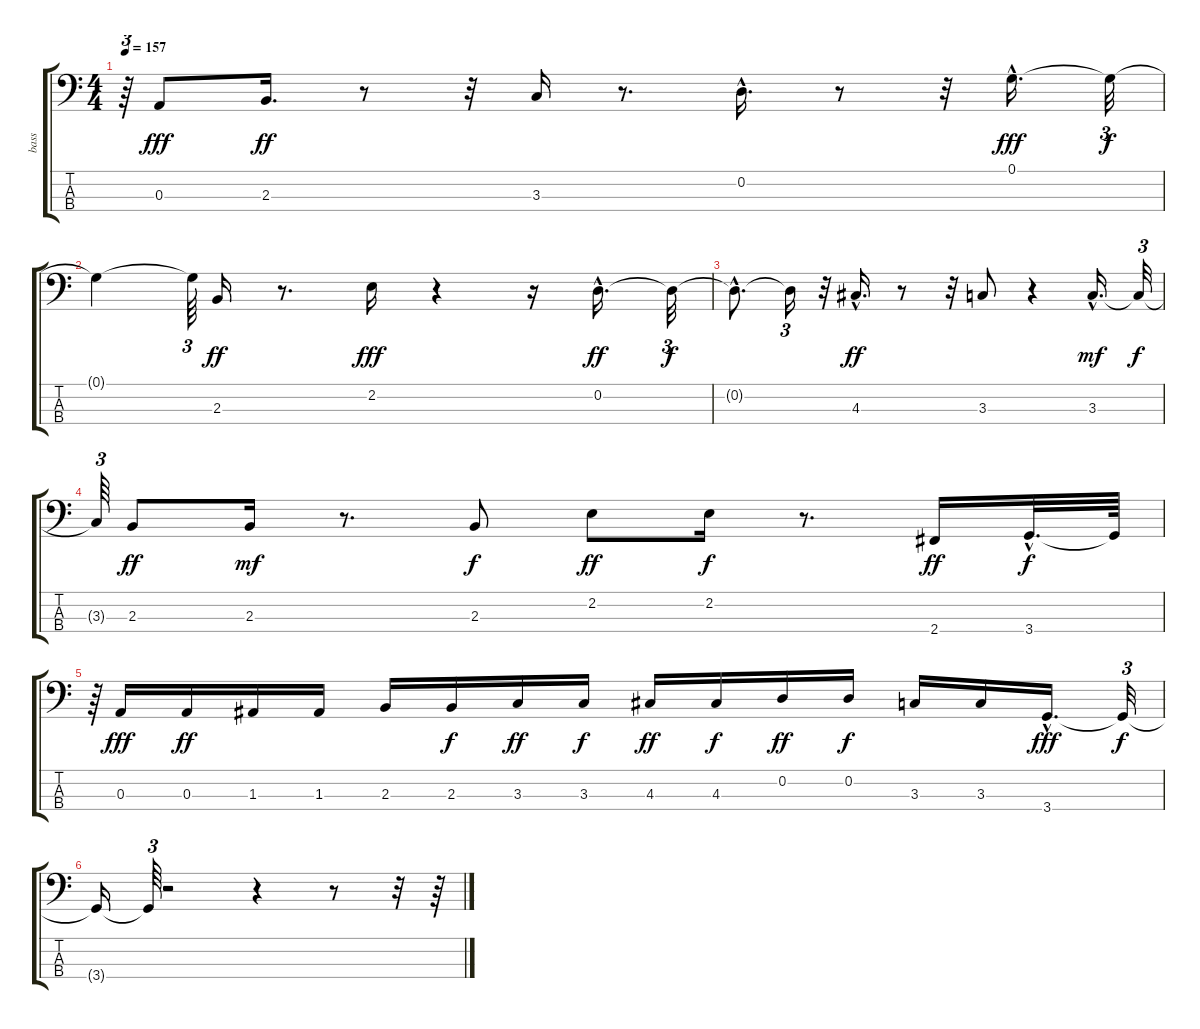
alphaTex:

\track ("bass " "bass ") {instrument fretlessbass}
\staff {score tabs}
\tuning (G2 D2 A1 E1) {hide}
\ts (4 4)
\tempo 157
\clef f4
\ks c
r.64{tu (3 2) dy f} 0.3.8{dy fff} 2.3.16{d dy ff} r.8 r.32 3.3.16 r.8{d} 0.2{hac}.16{d} r.8 r.32 0.1{hac}.16{d dy fff} 0.1{t}.32{tu (3 2) dy f} |
0.1{t}.4 0.1{t}.64{tu (3 2)} 2.3.16{dy ff} r.8{d} 2.2.16{dy fff} r.4 r.16 0.2{hac}.16{d dy ff} 0.2{t}.32{tu (3 2) dy f} |
0.2{hac t}.8{d} 0.2{t}.16{tu (3 2)} r.32 4.3{hac}.16{d dy ff} r.8 r.32 3.3.8 r.4 3.3{hac}.16{d dy mf} 3.3{t}.32{tu (3 2) dy f} |
3.3{t}.64{tu (3 2)} 2.3.8{dy ff} 2.3.16{dy mf} r.8{d} 2.3.8{dy f} 2.2.8{dy ff} 2.2.16{dy f} r.8{d} 2.4.16{dy ff} 3.4{hac}.32{d dy f} 3.4{t}.64 |
r.64{tu (3 2)} 0.3.16{dy fff} 0.3.16{dy ff} 1.3.16 1.3.16 2.3.16 2.3.16{dy f} 3.3.16{dy ff} 3.3.16{dy f} 4.3.16{dy ff} 4.3.16{dy f} 0.2.16{dy ff} 0.2.16{dy f} 3.3.16 3.3.16 3.4{hac}.16{d dy fff} 3.4{t}.32{tu (3 2) dy f} |
3.4{t}.16 3.4{t}.64{tu (3 2)} r.2 r.4 r.8 r.32 r.64
